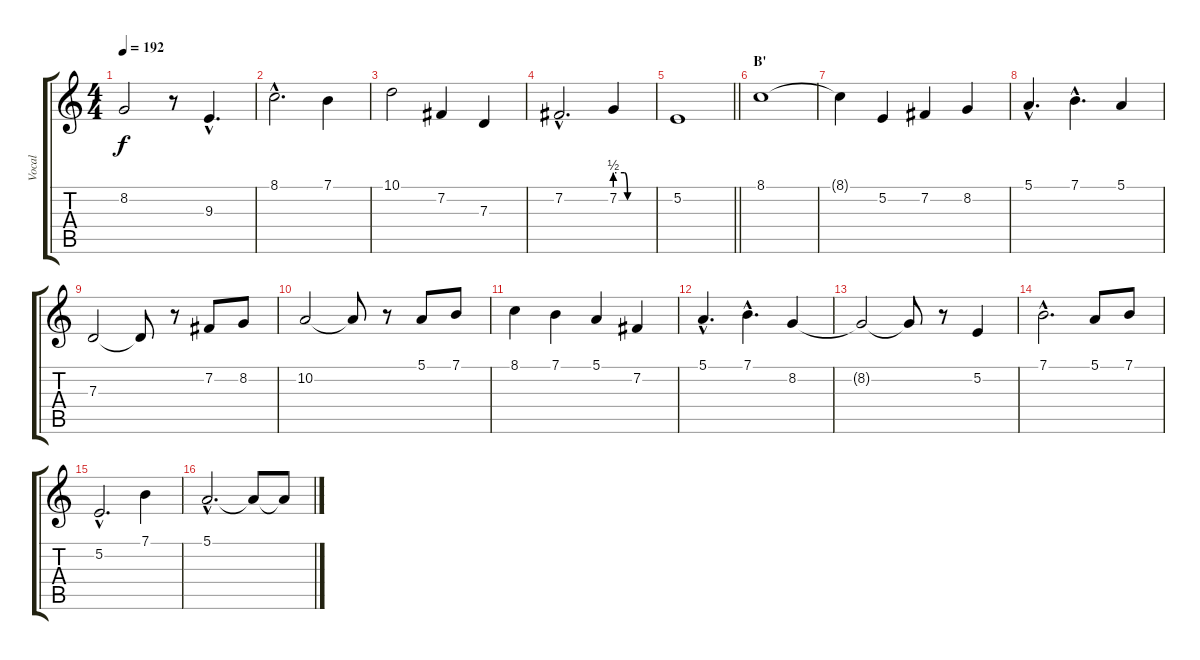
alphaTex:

\track ("Vocal" "Vocal") {instrument flute}
\staff {score tabs}
\tuning (E4 B3 G3 D3 A2 E2) {hide}
\ts (4 4)
\tempo 192
\clef g2
\ks c
8.2{t}.2{dy f} r.8 9.3{hac}.4{d} |
8.1{hac}.2{d} 7.1.4 |
10.1.2 7.2.4 7.3.4 |
7.2{hac}.2{d} 7.2{be (custom 0 2 2 2 15 2 20 0 40 0 60 0)}.4 |
\barLineRight lightlight
5.2.1 |
\section ("" "B'")
8.1.1 |
8.1{t}.4 5.2.4 7.2.4 8.2.4 |
5.1{hac}.4{d} 7.1{hac}.4{d} 5.1.4 |
7.3.2 7.3{t}.8 r.8 7.2.8 8.2.8 |
10.2.2 10.2{t}.8 r.8 5.1.8 7.1.8 |
8.1.4 7.1.4 5.1.4 7.2.4 |
5.1{hac}.4{d} 7.1{hac}.4{d} 8.2.4 |
8.2{t}.2 8.2{t}.8 r.8 5.2.4 |
7.1{hac}.2{d} 5.1.8 7.1.8 |
5.2{hac}.2{d} 7.1.4 |
5.1{hac}.2{d} 5.1{t}.8 5.1{t}.8
